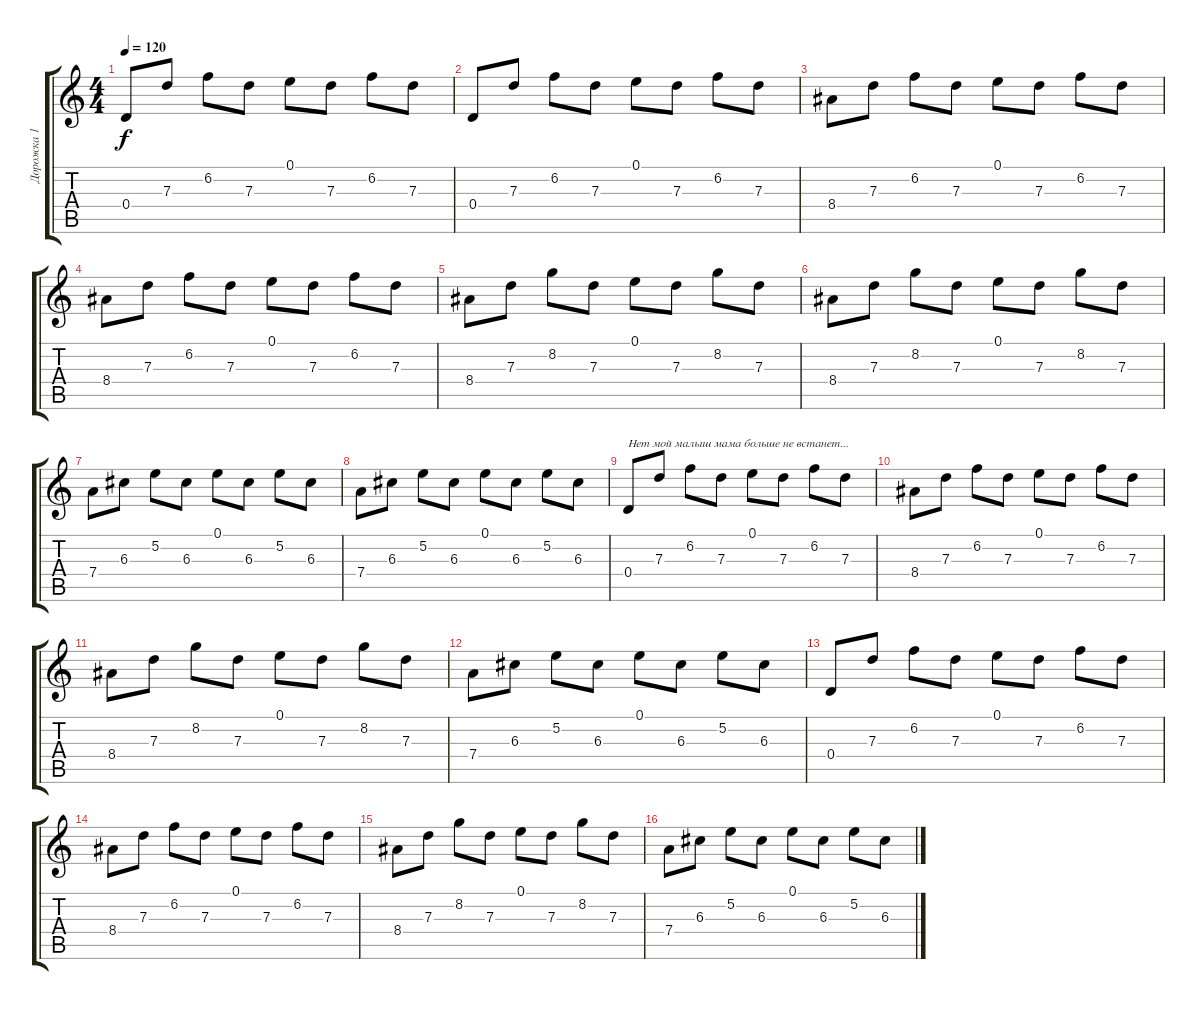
\track ("Дорожка 1" "Дорожка 1") {instrument acousticguitarsteel}
\staff {score tabs}
\tuning (E4 B3 G3 D3 A2 E2) {hide}
\ts (4 4)
\tempo 120
\clef g2
\ks c
0.4.8{dy f} 7.3.8 6.2.8 7.3.8 0.1.8 7.3.8 6.2.8 7.3.8 |
0.4.8 7.3.8 6.2.8 7.3.8 0.1.8 7.3.8 6.2.8 7.3.8 |
8.4.8 7.3.8 6.2.8 7.3.8 0.1.8 7.3.8 6.2.8 7.3.8 |
8.4.8 7.3.8 6.2.8 7.3.8 0.1.8 7.3.8 6.2.8 7.3.8 |
8.4.8 7.3.8 8.2.8 7.3.8 0.1.8 7.3.8 8.2.8 7.3.8 |
8.4.8 7.3.8 8.2.8 7.3.8 0.1.8 7.3.8 8.2.8 7.3.8 |
7.4.8 6.3.8 5.2.8 6.3.8 0.1.8 6.3.8 5.2.8 6.3.8 |
7.4.8 6.3.8 5.2.8 6.3.8 0.1.8 6.3.8 5.2.8 6.3.8 |
0.4.8{txt "Нет мой малыш мама больше не встанет..."} 7.3.8 6.2.8 7.3.8 0.1.8 7.3.8 6.2.8 7.3.8 |
8.4.8 7.3.8 6.2.8 7.3.8 0.1.8 7.3.8 6.2.8 7.3.8 |
8.4.8 7.3.8 8.2.8 7.3.8 0.1.8 7.3.8 8.2.8 7.3.8 |
7.4.8 6.3.8 5.2.8 6.3.8 0.1.8 6.3.8 5.2.8 6.3.8 |
0.4.8 7.3.8 6.2.8 7.3.8 0.1.8 7.3.8 6.2.8 7.3.8 |
8.4.8 7.3.8 6.2.8 7.3.8 0.1.8 7.3.8 6.2.8 7.3.8 |
8.4.8 7.3.8 8.2.8 7.3.8 0.1.8 7.3.8 8.2.8 7.3.8 |
7.4.8 6.3.8 5.2.8 6.3.8 0.1.8 6.3.8 5.2.8 6.3.8
